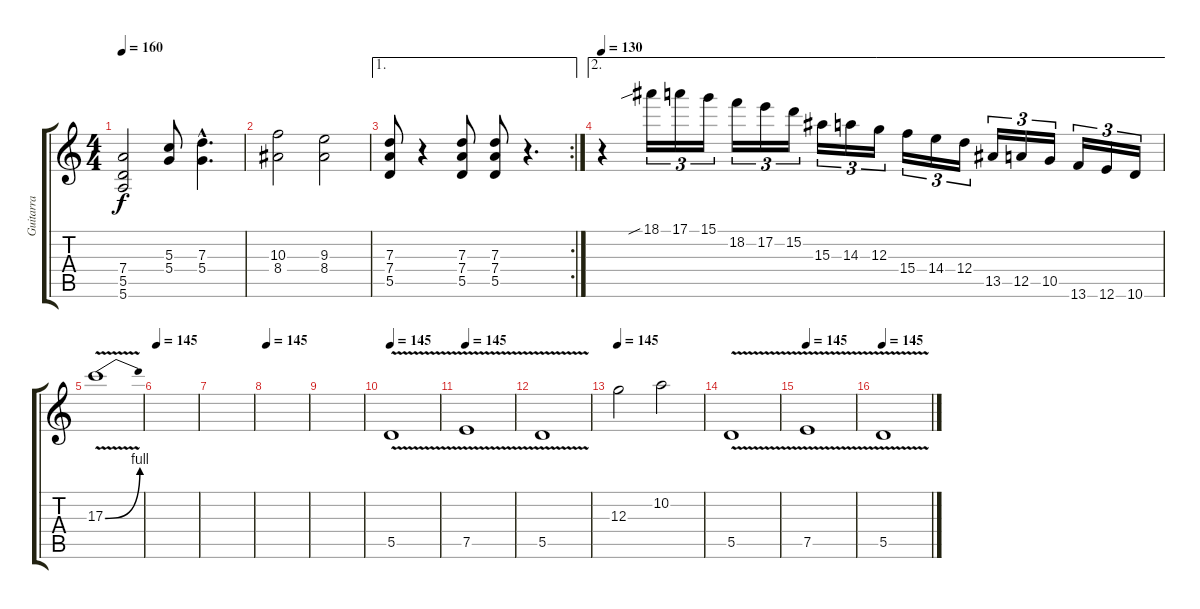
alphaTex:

\track ("Guitarra" "Guitarra") {instrument distortionguitar}
\staff {score tabs}
\tuning (E4 B3 G3 D3 A2 E2) {hide}
\ts (4 4)
\tempo 160
\clef g2
\ks c
(7.4 5.5 5.6).2{dy f} (5.3 5.4).8 (7.3{hac} 5.4{hac}).4{d} |
(10.3 8.4).2 (9.3 8.4).2 |
\ae 1
\rc 2
(7.3 7.4 5.5).8 r.4 (7.3 7.4 5.5).8 (7.3 7.4 5.5).8 r.4{d} |
\ae 2
\tempo 130
r.4{volume 0} 18.1{sib}.16{tu (3 2) volume 16} 17.1.16{tu (3 2)} 15.1.16{tu (3 2)} 18.2.16{tu (3 2)} 17.2.16{tu (3 2)} 15.2.16{tu (3 2)} 15.3.16{tu (3 2)} 14.3.16{tu (3 2)} 12.3.16{tu (3 2)} 15.4.16{tu (3 2)} 14.4.16{tu (3 2)} 12.4.16{tu (3 2)} 13.5.16{tu (3 2)} 12.5.16{tu (3 2)} 10.5.16{tu (3 2)} 13.6.16{tu (3 2)} 12.6.16{tu (3 2)} 10.6.16{tu (3 2)} |
17.3{be (bend 0 0 60 4) v}.1 |
\tempo 145
|
|
\tempo 145
|
|
\tempo 145
5.5{v}.1 |
\tempo 145
7.5{v}.1 |
5.5{v}.1 |
\tempo 145
12.3.2 10.2.2 |
5.5{v}.1 |
\tempo 145
7.5{v}.1 |
\tempo 145
5.5{v}.1
